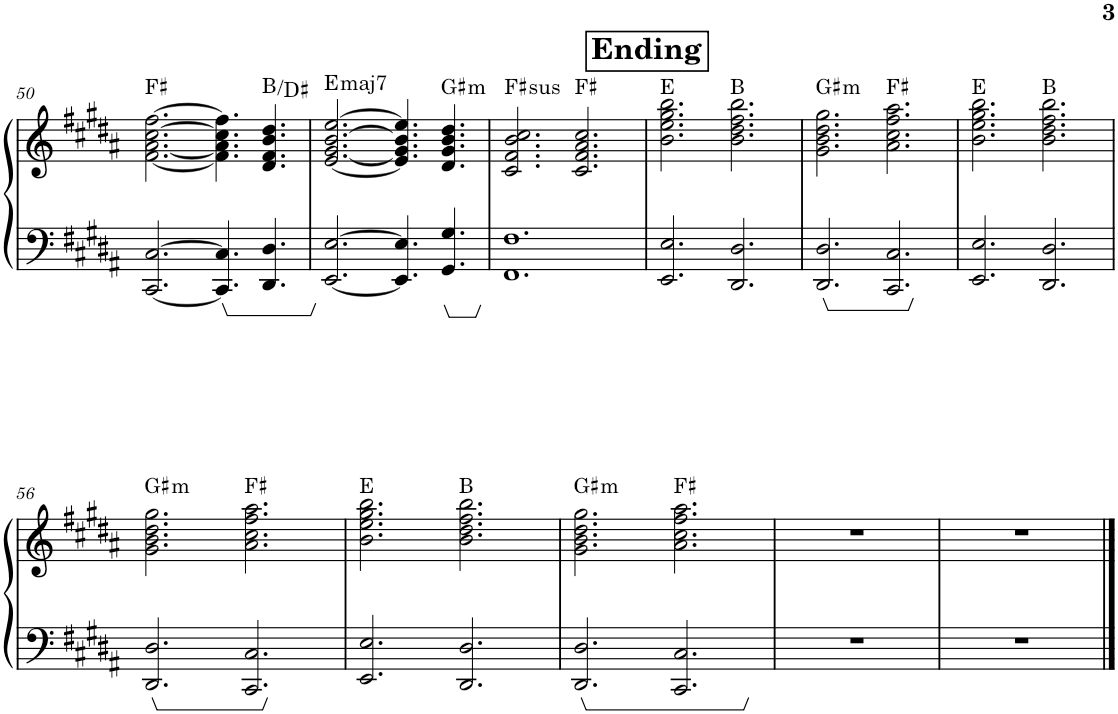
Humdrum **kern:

**kern	**kern	**harte
*part1	*part1	*part1
*staff2	*staff1	*
*I"Atmosphere Synthesizer	*	*
*I'Synth.	*	*
!!LO:PB:g=z
*clefF4	*clefG2	*
*k[f#c#g#d#a#]	*k[f#c#g#d#a#]	*
*M12/8	*M12/8	*
=50	=50	=50
[2.CC#/ [2.C#/	[2.f#\ [2.a#\ [2.cc#\ [2.ff#\	F#:maj
4.CC#/] 4.C#/]	4.f#\] 4.a#\] 4.cc#\] 4.ff#\]	.
4.DD#/ 4.D#/	4.d#/ 4.f#/ 4.b/ 4.dd#/	B:maj/3
=51	=51	=51
!	!	!LO:H:kt=maj7
[2.EE/ [2.E/	[2.e/ [2.g#/ [2.b/ [2.ee/	E:maj7
4.EE/] 4.E/]	4.e/] 4.g#/] 4.b/] 4.ee/]	.
!	!	!LO:H:kt=m
4.GG#/ 4.G#/	4.d#/ 4.g#/ 4.b/ 4.dd#/	G#:min
=52	=52	=52
!	!	!LO:H:kt=sus
1.FF# 1.F#	2.c#/ 2.f#/ 2.b/ 2.cc#/	F#:sus4
.	2.c#/ 2.f#/ 2.a#/ 2.cc#/	F#:maj
!!LO:REH:place=s1:a:B:cj:fs=14:t=Ending
=53	=53	=53
2.EE/ 2.E/	2.b\ 2.ee\ 2.gg#\ 2.bb\	E:maj
2.DD#/ 2.D#/	2.b\ 2.dd#\ 2.ff#\ 2.bb\	B:maj
=54	=54	=54
!	!	!LO:H:kt=m
2.DD#/ 2.D#/	2.g#\ 2.b\ 2.dd#\ 2.gg#\	G#:min
2.CC#/ 2.C#/	2.a#\ 2.cc#\ 2.ff#\ 2.aa#\	F#:maj
=55	=55	=55
2.EE/ 2.E/	2.b\ 2.ee\ 2.gg#\ 2.bb\	E:maj
2.DD#/ 2.D#/	2.b\ 2.dd#\ 2.ff#\ 2.bb\	B:maj
!!LO:LB:g=z
=56	=56	=56
!	!	!LO:H:kt=m
2.DD#/ 2.D#/	2.g#\ 2.b\ 2.dd#\ 2.gg#\	G#:min
2.CC#/ 2.C#/	2.a#\ 2.cc#\ 2.ff#\ 2.aa#\	F#:maj
=57	=57	=57
2.EE/ 2.E/	2.b\ 2.ee\ 2.gg#\ 2.bb\	E:maj
2.DD#/ 2.D#/	2.b\ 2.dd#\ 2.ff#\ 2.bb\	B:maj
=58	=58	=58
!	!	!LO:H:kt=m
2.DD#/ 2.D#/	2.g#\ 2.b\ 2.dd#\ 2.gg#\	G#:min
2.CC#/ 2.C#/	2.a#\ 2.cc#\ 2.ff#\ 2.aa#\	F#:maj
=59	=59	=59
1.r	1.r	.
=60	=60	=60
1.r	1.r	.
==	==	==
*-	*-	*-
